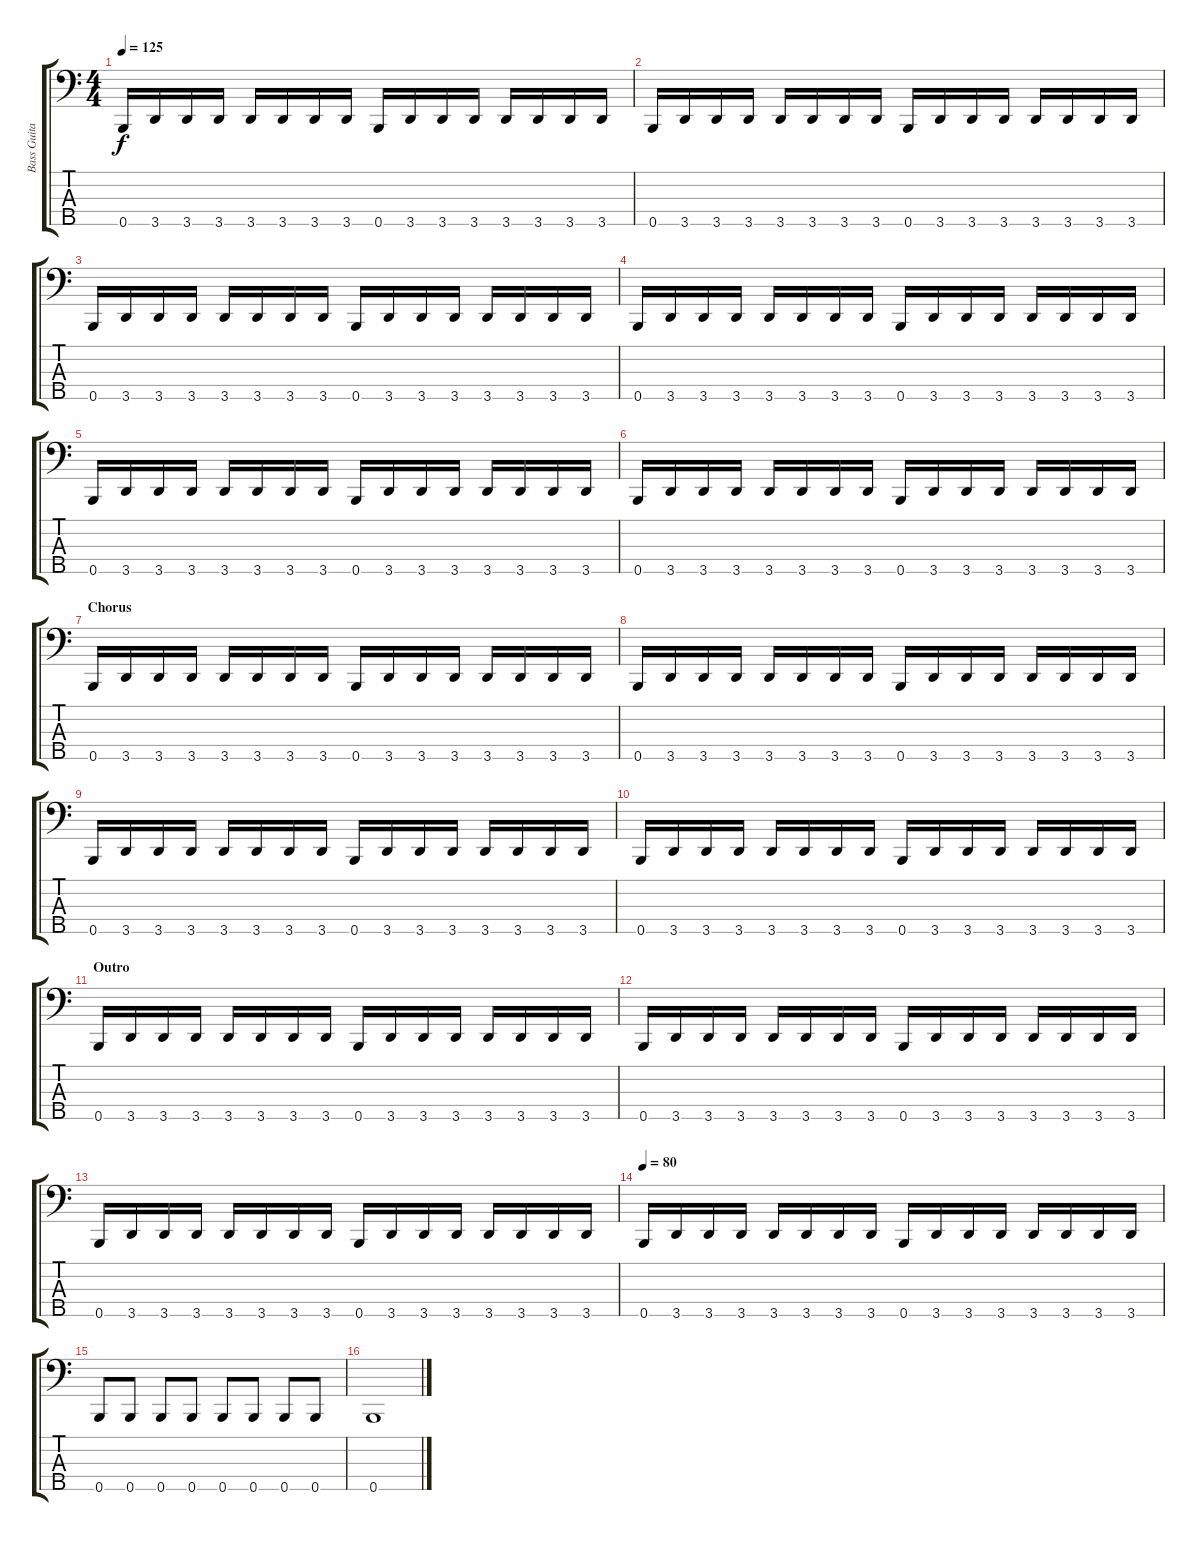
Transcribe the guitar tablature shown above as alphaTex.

\track ("Bass Guitar" "Bass Guita") {instrument slapbass1}
\staff {score tabs}
\tuning (G2 D2 A1 E1 B0) {hide}
\ts (4 4)
\tempo 125
\clef f4
\ks c
0.5.16{dy f} 3.5.16 3.5.16 3.5.16 3.5.16 3.5.16 3.5.16 3.5.16 0.5.16 3.5.16 3.5.16 3.5.16 3.5.16 3.5.16 3.5.16 3.5.16 |
0.5.16 3.5.16 3.5.16 3.5.16 3.5.16 3.5.16 3.5.16 3.5.16 0.5.16 3.5.16 3.5.16 3.5.16 3.5.16 3.5.16 3.5.16 3.5.16 |
0.5.16 3.5.16 3.5.16 3.5.16 3.5.16 3.5.16 3.5.16 3.5.16 0.5.16 3.5.16 3.5.16 3.5.16 3.5.16 3.5.16 3.5.16 3.5.16 |
0.5.16 3.5.16 3.5.16 3.5.16 3.5.16 3.5.16 3.5.16 3.5.16 0.5.16 3.5.16 3.5.16 3.5.16 3.5.16 3.5.16 3.5.16 3.5.16 |
0.5.16 3.5.16 3.5.16 3.5.16 3.5.16 3.5.16 3.5.16 3.5.16 0.5.16 3.5.16 3.5.16 3.5.16 3.5.16 3.5.16 3.5.16 3.5.16 |
0.5.16 3.5.16 3.5.16 3.5.16 3.5.16 3.5.16 3.5.16 3.5.16 0.5.16 3.5.16 3.5.16 3.5.16 3.5.16 3.5.16 3.5.16 3.5.16 |
\section ("" "Chorus")
0.5.16 3.5.16 3.5.16 3.5.16 3.5.16 3.5.16 3.5.16 3.5.16 0.5.16 3.5.16 3.5.16 3.5.16 3.5.16 3.5.16 3.5.16 3.5.16 |
0.5.16 3.5.16 3.5.16 3.5.16 3.5.16 3.5.16 3.5.16 3.5.16 0.5.16 3.5.16 3.5.16 3.5.16 3.5.16 3.5.16 3.5.16 3.5.16 |
0.5.16 3.5.16 3.5.16 3.5.16 3.5.16 3.5.16 3.5.16 3.5.16 0.5.16 3.5.16 3.5.16 3.5.16 3.5.16 3.5.16 3.5.16 3.5.16 |
0.5.16 3.5.16 3.5.16 3.5.16 3.5.16 3.5.16 3.5.16 3.5.16 0.5.16 3.5.16 3.5.16 3.5.16 3.5.16 3.5.16 3.5.16 3.5.16 |
\section ("" "Outro")
0.5.16 3.5.16 3.5.16 3.5.16 3.5.16 3.5.16 3.5.16 3.5.16 0.5.16 3.5.16 3.5.16 3.5.16 3.5.16 3.5.16 3.5.16 3.5.16 |
0.5.16 3.5.16 3.5.16 3.5.16 3.5.16 3.5.16 3.5.16 3.5.16 0.5.16 3.5.16 3.5.16 3.5.16 3.5.16 3.5.16 3.5.16 3.5.16 |
0.5.16 3.5.16 3.5.16 3.5.16 3.5.16 3.5.16 3.5.16 3.5.16 0.5.16 3.5.16 3.5.16 3.5.16 3.5.16 3.5.16 3.5.16 3.5.16 |
\tempo 80
0.5.16 3.5.16 3.5.16 3.5.16 3.5.16 3.5.16 3.5.16 3.5.16 0.5.16 3.5.16 3.5.16 3.5.16 3.5.16 3.5.16 3.5.16 3.5.16 |
0.5.8 0.5.8 0.5.8 0.5.8 0.5.8 0.5.8 0.5.8 0.5.8 |
0.5.1
